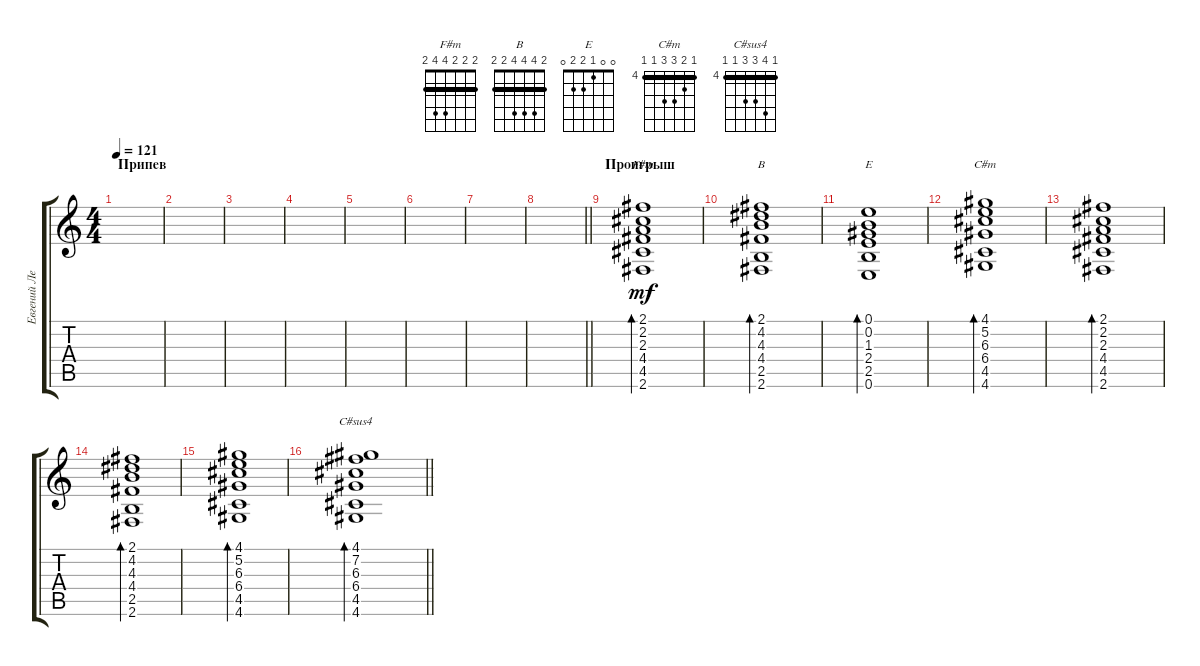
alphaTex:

\track ("Евгений Левин" "Евгений Ле") {instrument distortionguitar}
\staff {score tabs}
\tuning (E4 B3 G3 D3 A2 E2) {hide}
\chord ("F#m" 2 2 2 4 4 2) {barre 2}
\chord ("B" 2 4 4 4 2 2) {barre 2}
\chord ("E" 0 0 1 2 2 0)
\chord ("C#m" 4 5 6 6 4 4) {firstfret 4 barre 4}
\chord ("C#sus4" 4 7 6 6 4 4) {firstfret 4 barre 4}
\ts (4 4)
\section ("" "Припев")
\tempo 121
\clef g2
\ks c
|
|
|
|
|
|
|
\barLineRight lightlight
|
\section ("" "Проигрыш")
(2.1 2.2 2.3 4.4 4.5 2.6).1{bd 240 ch "F#m" dy mf} |
(2.1 4.2 4.3 4.4 2.5 2.6).1{bd 240 ch "B"} |
(0.1 0.2 1.3 2.4 2.5 0.6).1{bd 240 ch "E"} |
(4.1 5.2 6.3 6.4 4.5 4.6).1{bd 240 ch "C#m"} |
(2.1 2.2 2.3 4.4 4.5 2.6).1{bd 240} |
(2.1 4.2 4.3 4.4 2.5 2.6).1{bd 240} |
(4.1 5.2 6.3 6.4 4.5 4.6).1{bd 240} |
\barLineRight lightlight
(4.1 7.2 6.3 6.4 4.5 4.6).1{bd 240 ch "C#sus4"}
